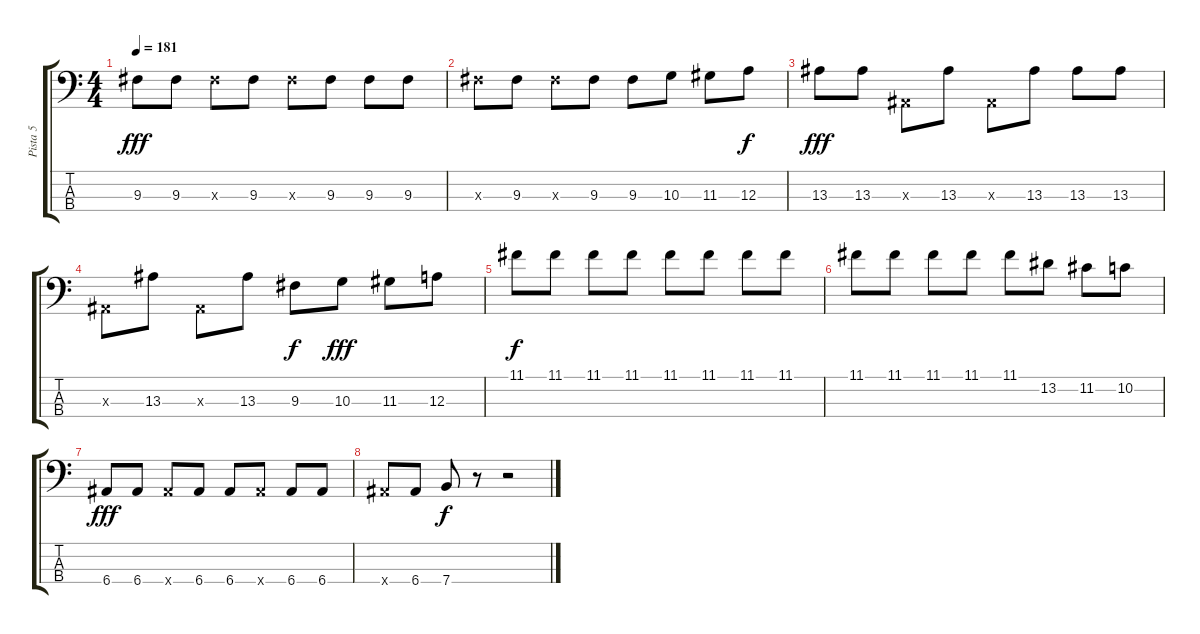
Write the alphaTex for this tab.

\track ("Pista 5" "Pista 5") {instrument electricbassfinger}
\staff {score tabs}
\tuning (G2 D2 A1 E1) {hide}
\ts (4 4)
\tempo 181
\clef f4
\ks c
9.3.8{dy fff} 9.3.8 9.3{x}.8 9.3.8 9.3{x}.8 9.3.8 9.3.8 9.3.8 |
9.3{x}.8 9.3.8 9.3{x}.8 9.3.8 9.3.8 10.3.8 11.3.8 12.3.8{dy f} |
13.3.8{dy fff} 13.3.8 1.3{x}.8 13.3.8 1.3{x}.8 13.3.8 13.3.8 13.3.8 |
1.3{x}.8 13.3.8 1.3{x}.8 13.3.8 9.3.8{dy f} 10.3.8{dy fff} 11.3.8 12.3.8 |
11.1.8{dy f} 11.1.8 11.1.8 11.1.8 11.1.8 11.1.8 11.1.8 11.1.8 |
11.1.8 11.1.8 11.1.8 11.1.8 11.1.8 13.2.8 11.2.8 10.2.8 |
6.4.8{dy fff} 6.4.8 6.4{x}.8 6.4.8 6.4.8 6.4{x}.8 6.4.8 6.4.8 |
6.4{x}.8 6.4.8 7.4.8{dy f} r.8 r.2
